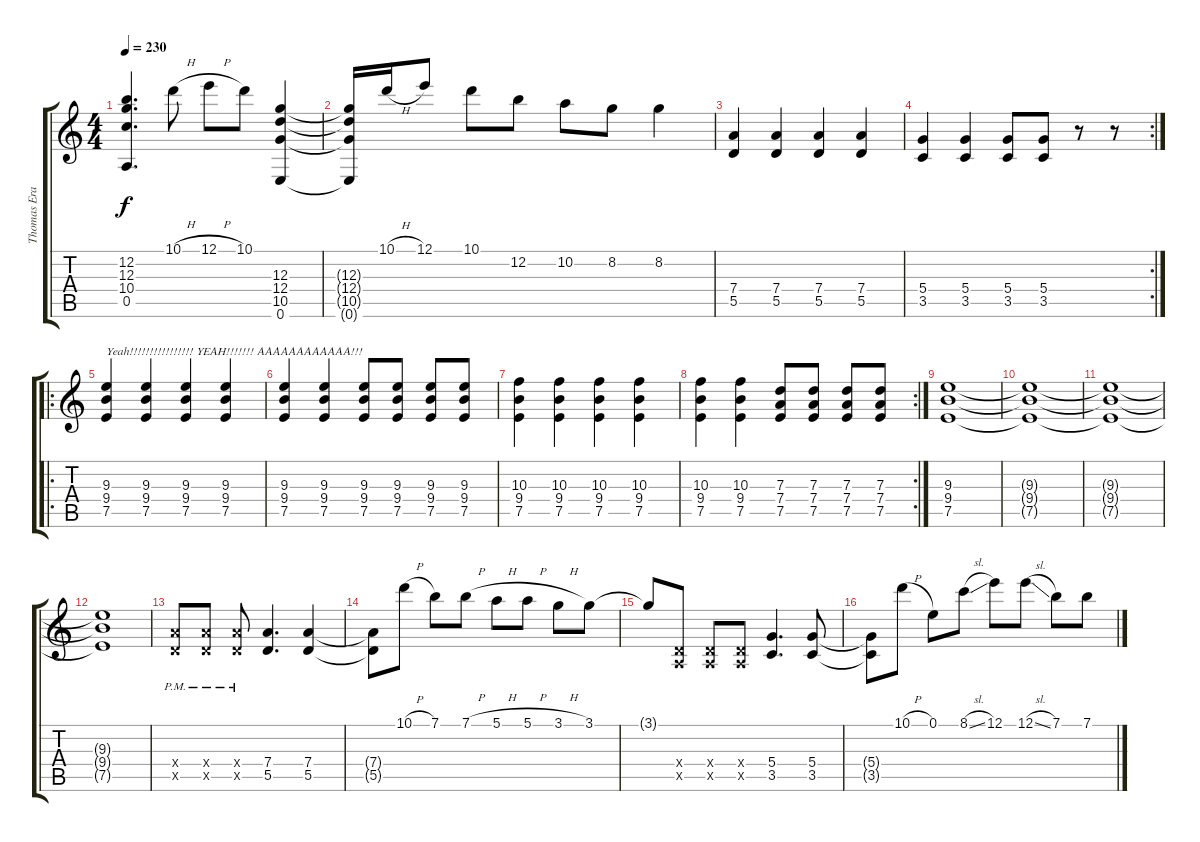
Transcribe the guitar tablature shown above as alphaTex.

\track ("Thomas Erak" "Thomas Era") {instrument acousticguitarsteel}
\staff {score tabs}
\tuning (E4 B3 G3 D3 A2 E2) {hide}
\ts (4 4)
\tempo 230
\clef g2
\ks c
(12.2 12.3 10.4 0.5).4{d dy f} 10.1{h}.8 12.1{h}.8 10.1.8 (12.3 12.4 10.5 0.6).4 |
(12.3{t} 12.4{t} 10.5{t} 0.6{t}).16 10.1{h}.16 12.1.8 10.1.8 12.2.8 10.2.8 8.2.8 8.2.4 |
(7.4 5.5).4 (7.4 5.5).4 (7.4 5.5).4 (7.4 5.5).4 |
\rc 2
(5.4 3.5).4 (5.4 3.5).4 (5.4 3.5).8 (5.4 3.5).8 r.8 r.8 |
\ro
(9.3 9.4 7.5).4{txt "Yeah!!!!!!!!!!!!!!!! YEAH!!!!!!! AAAAAAAAAAAA!!!"} (9.3 9.4 7.5).4 (9.3 9.4 7.5).4 (9.3 9.4 7.5).4 |
(9.3 9.4 7.5).4 (9.3 9.4 7.5).4 (9.3 9.4 7.5).8 (9.3 9.4 7.5).8 (9.3 9.4 7.5).8 (9.3 9.4 7.5).8 |
(10.3 9.4 7.5).4 (10.3 9.4 7.5).4 (10.3 9.4 7.5).4 (10.3 9.4 7.5).4 |
\rc 2
(10.3 9.4 7.5).4 (10.3 9.4 7.5).4 (7.3 7.4 7.5).8 (7.3 7.4 7.5).8 (7.3 7.4 7.5).8 (7.3 7.4 7.5).8 |
(9.3 9.4 7.5).1 |
(9.3{t} 9.4{t} 7.5{t}).1 |
(9.3{t} 9.4{t} 7.5{t}).1 |
(9.3{t} 9.4{t} 7.5{t}).1 |
(7.4{pm x} 5.5{pm x}).8 (7.4{pm x} 5.5{pm x}).8 (7.4{pm x} 5.5{pm x}).8 (7.4 5.5).4{d} (7.4 5.5).4 |
(7.4{t} 5.5{t}).8 10.1{h}.8 7.1.8 7.1{h}.8 5.1{h}.8 5.1{h}.8 3.1{h}.8 3.1.8 |
3.1{t}.8 (0.4{x} 0.5{x}).8 (0.4{x} 0.5{x}).8 (0.4{x} 0.5{x}).8 (5.4 3.5).4{d} (5.4 3.5).8 |
(5.4{t} 3.5{t}).8 10.1{h}.8 0.1.8 8.1{sl}.8 12.1.8 12.1{sl}.8 7.1.8 7.1.8
